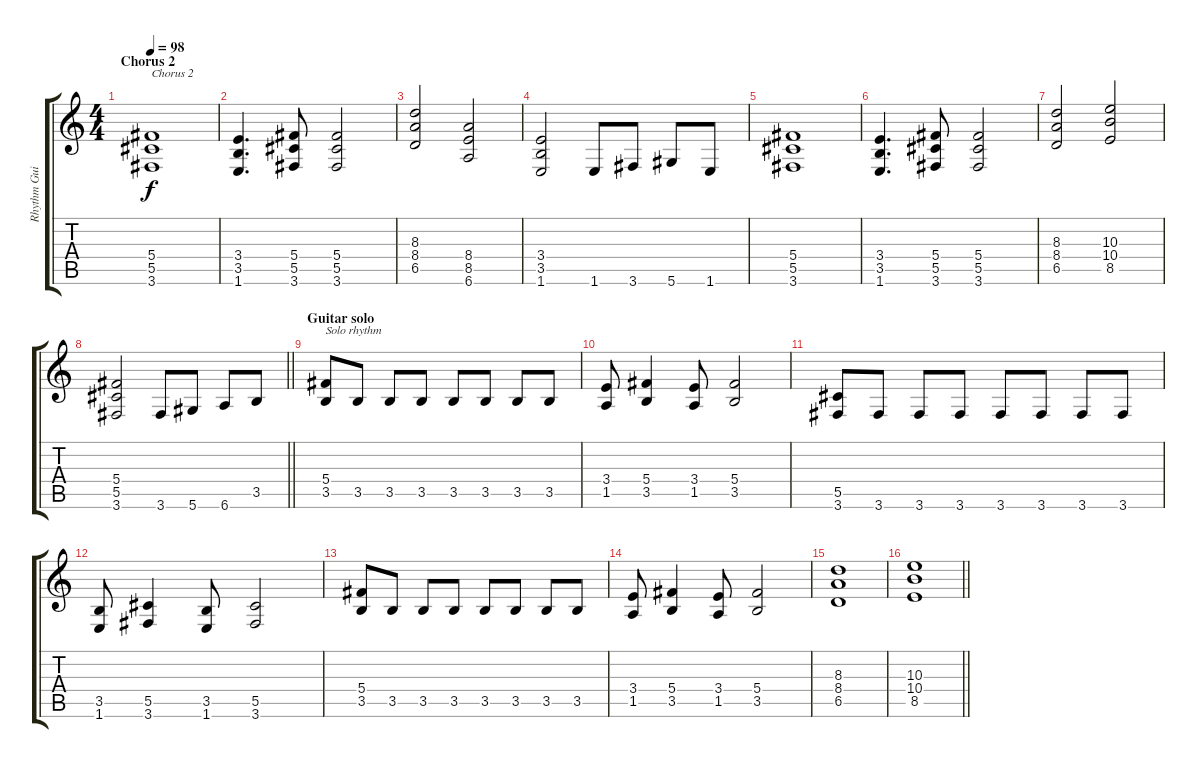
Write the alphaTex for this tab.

\track ("Rhythm Guitar" "Rhythm Gui") {instrument overdrivenguitar}
\staff {score tabs}
\tuning (Eb4 Bb3 Gb3 Db3 Ab2 Eb2) {hide}
\ts (4 4)
\section ("" "Chorus 2")
\tempo 98
\clef g2
\ks c
(5.4 5.5 3.6).1{txt "Chorus 2" dy f} |
(3.4 3.5 1.6).4{d} (5.4 5.5 3.6).8 (5.4 5.5 3.6).2 |
(8.3 8.4 6.5).2 (8.4 8.5 6.6).2 |
(3.4 3.5 1.6).2 1.6.8 3.6.8 5.6.8 1.6.8 |
(5.4 5.5 3.6).1 |
(3.4 3.5 1.6).4{d} (5.4 5.5 3.6).8 (5.4 5.5 3.6).2 |
(8.3 8.4 6.5).2 (10.3 10.4 8.5).2 |
\barLineRight lightlight
(5.4 5.5 3.6).2 3.6.8 5.6.8 6.6.8 3.5.8 |
\section ("" "Guitar solo")
(5.4 3.5).8{txt "Solo rhythm"} 3.5.8 3.5.8 3.5.8 3.5.8 3.5.8 3.5.8 3.5.8 |
(3.4 1.5).8 (5.4 3.5).4 (3.4 1.5).8 (5.4 3.5).2 |
(5.5 3.6).8 3.6.8 3.6.8 3.6.8 3.6.8 3.6.8 3.6.8 3.6.8 |
(3.5 1.6).8 (5.5 3.6).4 (3.5 1.6).8 (5.5 3.6).2 |
(5.4 3.5).8 3.5.8 3.5.8 3.5.8 3.5.8 3.5.8 3.5.8 3.5.8 |
(3.4 1.5).8 (5.4 3.5).4 (3.4 1.5).8 (5.4 3.5).2 |
(8.3 8.4 6.5).1 |
\barLineRight lightlight
(10.3 10.4 8.5).1
